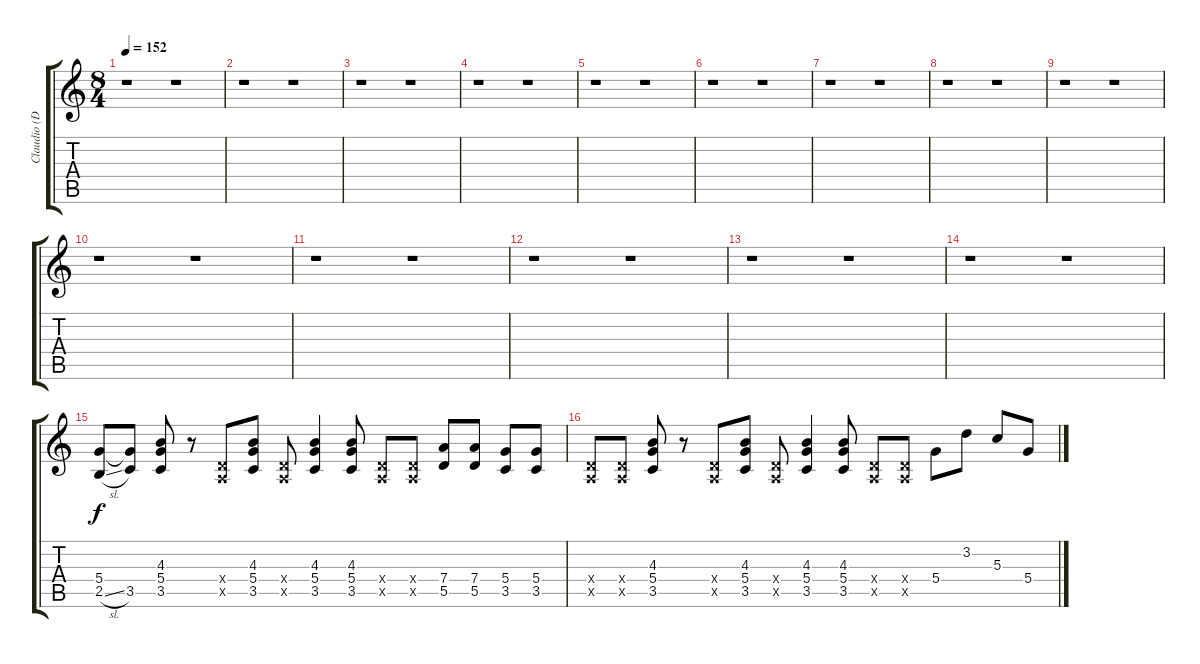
\track ("Claudio (Distorted)" "Claudio (D") {instrument overdrivenguitar}
\staff {score tabs}
\tuning (E4 B3 G3 D3 A2 E2) {hide}
\ts (8 4)
\tempo 152
\clef g2
\ks c
r.1{dy f} r.1 |
r.1 r.1 |
r.1 r.1 |
r.1 r.1 |
r.1 r.1 |
r.1 r.1 |
r.1 r.1 |
r.1 r.1 |
r.1 r.1 |
r.1 r.1 |
r.1 r.1 |
r.1 r.1 |
r.1 r.1 |
r.1 r.1 |
(5.4 2.5{sl}).8 (5.4{t} 3.5).8 (4.3 5.4 3.5).8 r.8 (0.4{x} 0.5{x}).8 (4.3 5.4 3.5).8 (0.4{x} 0.5{x}).8 (4.3 5.4 3.5).4 (4.3 5.4 3.5).8 (0.4{x} 0.5{x}).8 (0.4{x} 0.5{x}).8 (7.4 5.5).8 (7.4 5.5).8 (5.4 3.5).8 (5.4 3.5).8 |
(0.4{x} 0.5{x}).8 (0.4{x} 0.5{x}).8 (4.3 5.4 3.5).8 r.8 (0.4{x} 0.5{x}).8 (4.3 5.4 3.5).8 (0.4{x} 0.5{x}).8 (4.3 5.4 3.5).4 (4.3 5.4 3.5).8 (0.4{x} 0.5{x}).8 (0.4{x} 0.5{x}).8 5.4.8 3.2.8 5.3.8 5.4.8
